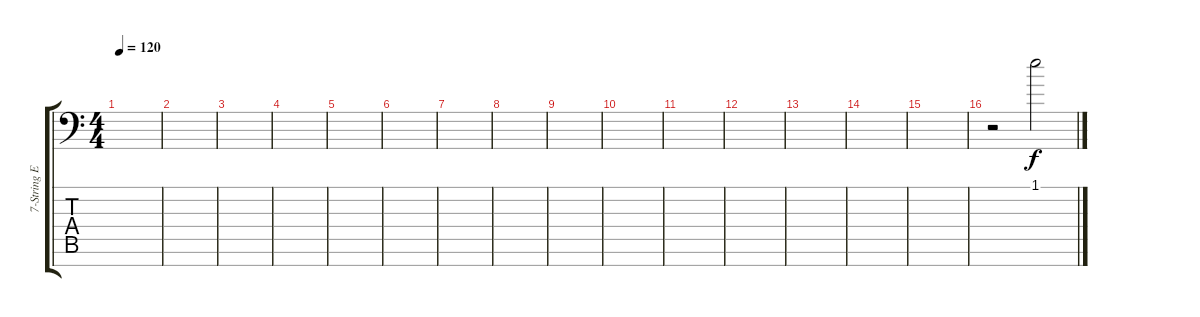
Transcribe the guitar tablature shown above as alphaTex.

\track ("7-String Electric 1" "7-String E") {instrument distortionguitar}
\staff {score tabs}
\tuning (Eb4 Bb3 Gb3 Db3 Ab2 Eb2 Bb1) {hide}
\ts (4 4)
\tempo 120
\clef f4
\ks c
|
|
|
|
|
|
|
|
|
|
|
|
|
|
|
r.2 1.1.2
